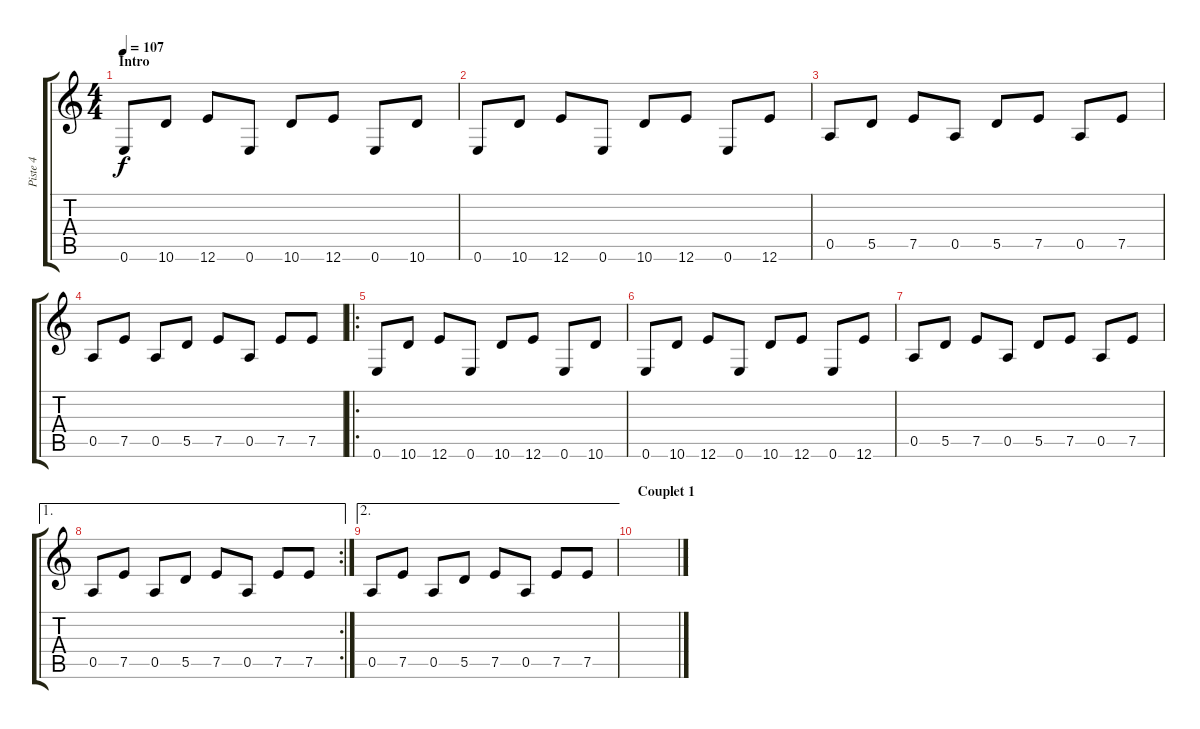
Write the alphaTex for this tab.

\track ("Piste 4" "Piste 4") {instrument overdrivenguitar}
\staff {score tabs}
\tuning (E4 B3 G3 D3 A2 E2) {hide}
\ts (4 4)
\section ("" "Intro")
\tempo 107
\clef g2
\ks c
0.6.8{dy f instrument overdrivenguitar} 10.6.8 12.6.8 0.6.8 10.6.8 12.6.8 0.6.8 10.6.8 |
0.6.8 10.6.8 12.6.8 0.6.8 10.6.8 12.6.8 0.6.8 12.6.8 |
0.5.8 5.5.8 7.5.8 0.5.8 5.5.8 7.5.8 0.5.8 7.5.8 |
0.5.8 7.5.8 0.5.8 5.5.8 7.5.8 0.5.8 7.5.8 7.5.8 |
\ro
0.6.8 10.6.8 12.6.8 0.6.8 10.6.8 12.6.8 0.6.8 10.6.8 |
0.6.8 10.6.8 12.6.8 0.6.8 10.6.8 12.6.8 0.6.8 12.6.8 |
0.5.8 5.5.8 7.5.8 0.5.8 5.5.8 7.5.8 0.5.8 7.5.8 |
\ae 1
\rc 2
0.5.8 7.5.8 0.5.8 5.5.8 7.5.8 0.5.8 7.5.8 7.5.8 |
\ae 2
0.5.8 7.5.8 0.5.8 5.5.8 7.5.8 0.5.8 7.5.8 7.5.8 |
\section ("" "Couplet 1")
